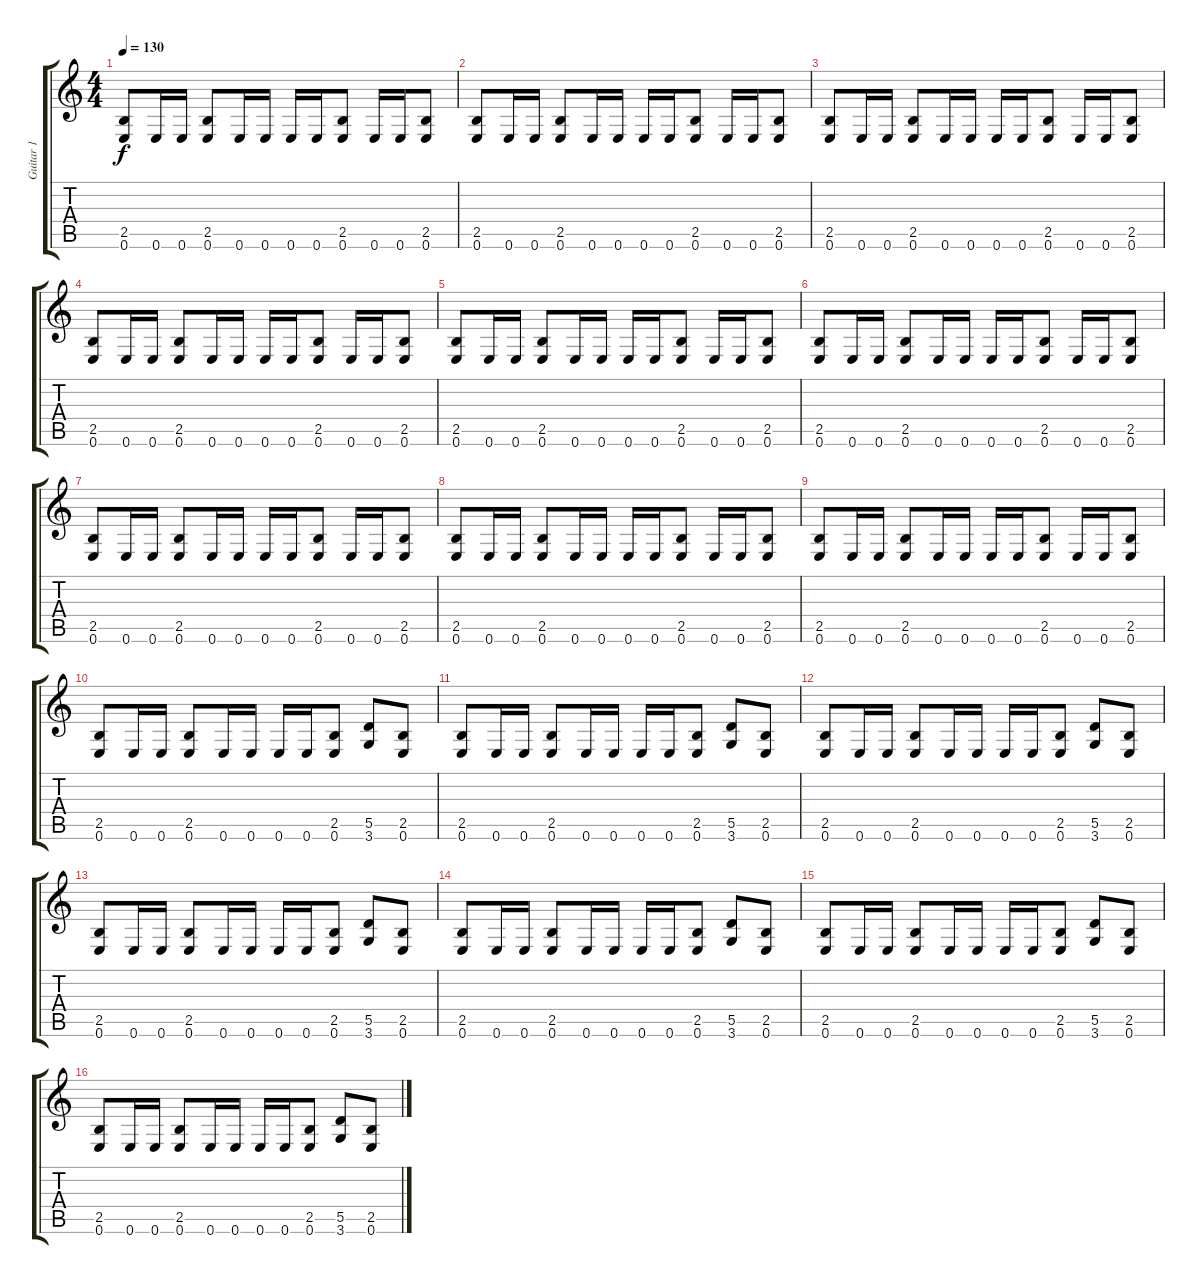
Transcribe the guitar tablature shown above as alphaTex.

\track ("Guitar 1" "Guitar 1") {instrument distortionguitar}
\staff {score tabs}
\tuning (E4 B3 G3 D3 A2 E2) {hide}
\ts (4 4)
\tempo 130
\clef g2
\ks c
(2.5 0.6).8{dy f} 0.6.16 0.6.16 (2.5 0.6).8 0.6.16 0.6.16 0.6.16 0.6.16 (2.5 0.6).8 0.6.16 0.6.16 (2.5 0.6).8 |
(2.5 0.6).8 0.6.16 0.6.16 (2.5 0.6).8 0.6.16 0.6.16 0.6.16 0.6.16 (2.5 0.6).8 0.6.16 0.6.16 (2.5 0.6).8 |
(2.5 0.6).8 0.6.16 0.6.16 (2.5 0.6).8 0.6.16 0.6.16 0.6.16 0.6.16 (2.5 0.6).8 0.6.16 0.6.16 (2.5 0.6).8 |
(2.5 0.6).8 0.6.16 0.6.16 (2.5 0.6).8 0.6.16 0.6.16 0.6.16 0.6.16 (2.5 0.6).8 0.6.16 0.6.16 (2.5 0.6).8 |
(2.5 0.6).8 0.6.16 0.6.16 (2.5 0.6).8 0.6.16 0.6.16 0.6.16 0.6.16 (2.5 0.6).8 0.6.16 0.6.16 (2.5 0.6).8 |
(2.5 0.6).8 0.6.16 0.6.16 (2.5 0.6).8 0.6.16 0.6.16 0.6.16 0.6.16 (2.5 0.6).8 0.6.16 0.6.16 (2.5 0.6).8 |
(2.5 0.6).8 0.6.16 0.6.16 (2.5 0.6).8 0.6.16 0.6.16 0.6.16 0.6.16 (2.5 0.6).8 0.6.16 0.6.16 (2.5 0.6).8 |
(2.5 0.6).8 0.6.16 0.6.16 (2.5 0.6).8 0.6.16 0.6.16 0.6.16 0.6.16 (2.5 0.6).8 0.6.16 0.6.16 (2.5 0.6).8 |
(2.5 0.6).8 0.6.16 0.6.16 (2.5 0.6).8 0.6.16 0.6.16 0.6.16 0.6.16 (2.5 0.6).8 0.6.16 0.6.16 (2.5 0.6).8 |
(2.5 0.6).8 0.6.16 0.6.16 (2.5 0.6).8 0.6.16 0.6.16 0.6.16 0.6.16 (2.5 0.6).8 (5.5 3.6).8 (2.5 0.6).8 |
(2.5 0.6).8 0.6.16 0.6.16 (2.5 0.6).8 0.6.16 0.6.16 0.6.16 0.6.16 (2.5 0.6).8 (5.5 3.6).8 (2.5 0.6).8 |
(2.5 0.6).8 0.6.16 0.6.16 (2.5 0.6).8 0.6.16 0.6.16 0.6.16 0.6.16 (2.5 0.6).8 (5.5 3.6).8 (2.5 0.6).8 |
(2.5 0.6).8 0.6.16 0.6.16 (2.5 0.6).8 0.6.16 0.6.16 0.6.16 0.6.16 (2.5 0.6).8 (5.5 3.6).8 (2.5 0.6).8 |
(2.5 0.6).8 0.6.16 0.6.16 (2.5 0.6).8 0.6.16 0.6.16 0.6.16 0.6.16 (2.5 0.6).8 (5.5 3.6).8 (2.5 0.6).8 |
(2.5 0.6).8 0.6.16 0.6.16 (2.5 0.6).8 0.6.16 0.6.16 0.6.16 0.6.16 (2.5 0.6).8 (5.5 3.6).8 (2.5 0.6).8 |
(2.5 0.6).8 0.6.16 0.6.16 (2.5 0.6).8 0.6.16 0.6.16 0.6.16 0.6.16 (2.5 0.6).8 (5.5 3.6).8 (2.5 0.6).8
